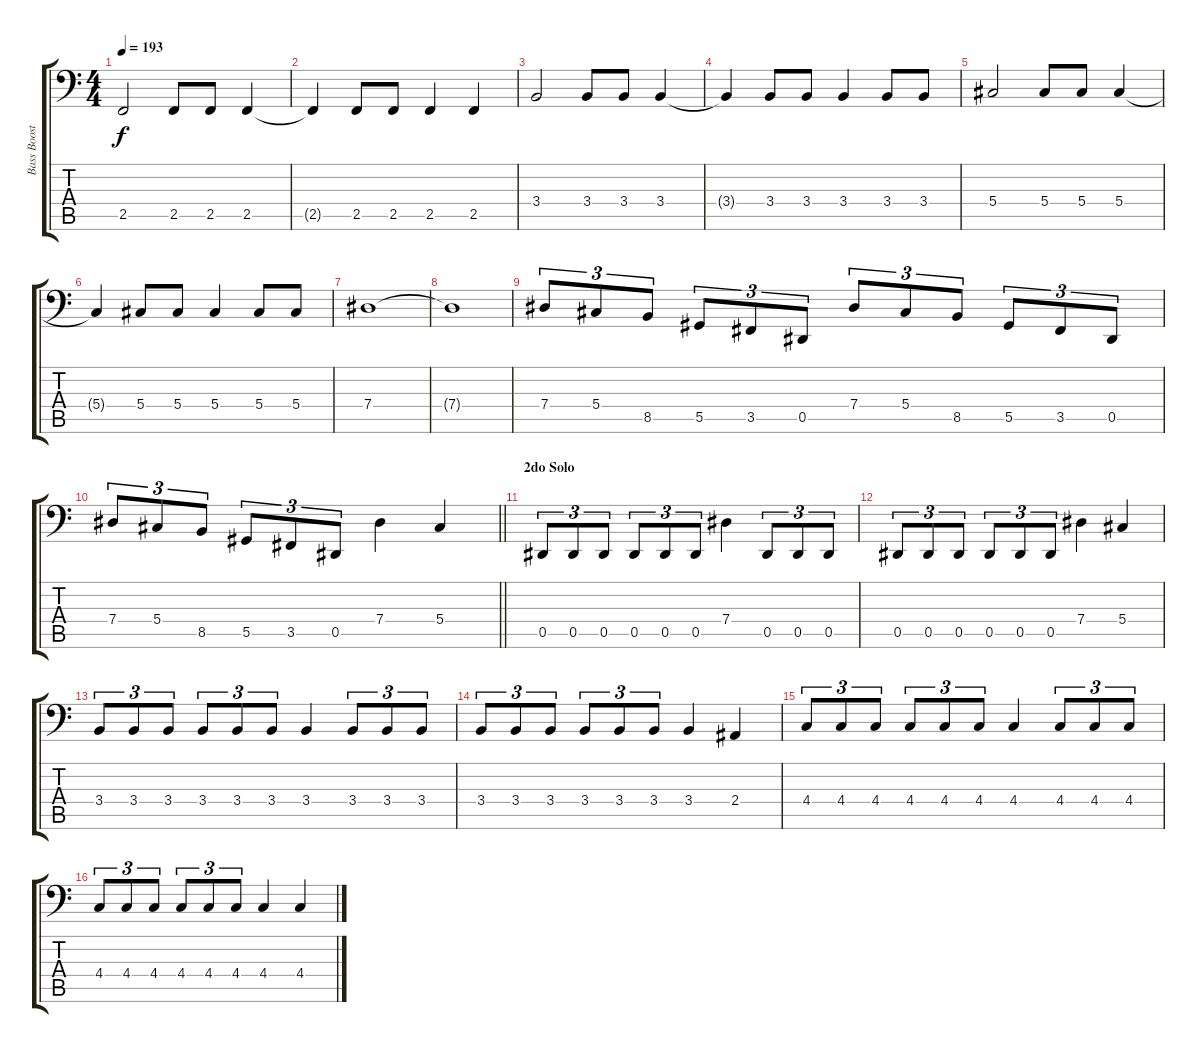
\track ("Bass Boost" "Bass Boost") {instrument slapbass1}
\staff {score tabs}
\tuning (B2 Gb2 Db2 Ab1 Eb1 Bb0) {hide}
\ts (4 4)
\tempo 193
\clef f4
\ks c
2.5.2{dy f} 2.5.8 2.5.8 2.5.4 |
2.5{t}.4 2.5.8 2.5.8 2.5.4 2.5.4 |
3.4.2 3.4.8 3.4.8 3.4.4 |
3.4{t}.4 3.4.8 3.4.8 3.4.4 3.4.8 3.4.8 |
5.4.2 5.4.8 5.4.8 5.4.4 |
5.4{t}.4 5.4.8 5.4.8 5.4.4 5.4.8 5.4.8 |
7.4.1 |
7.4{t}.1 |
7.4.8{tu (3 2)} 5.4.8{tu (3 2)} 8.5.8{tu (3 2)} 5.5.8{tu (3 2)} 3.5.8{tu (3 2)} 0.5.8{tu (3 2)} 7.4.8{tu (3 2)} 5.4.8{tu (3 2)} 8.5.8{tu (3 2)} 5.5.8{tu (3 2)} 3.5.8{tu (3 2)} 0.5.8{tu (3 2)} |
\barLineRight lightlight
7.4.8{tu (3 2)} 5.4.8{tu (3 2)} 8.5.8{tu (3 2)} 5.5.8{tu (3 2)} 3.5.8{tu (3 2)} 0.5.8{tu (3 2)} 7.4.4 5.4.4 |
\section ("" "2do Solo")
0.5.8{tu (3 2)} 0.5.8{tu (3 2)} 0.5.8{tu (3 2)} 0.5.8{tu (3 2)} 0.5.8{tu (3 2)} 0.5.8{tu (3 2)} 7.4.4 0.5.8{tu (3 2)} 0.5.8{tu (3 2)} 0.5.8{tu (3 2)} |
0.5.8{tu (3 2)} 0.5.8{tu (3 2)} 0.5.8{tu (3 2)} 0.5.8{tu (3 2)} 0.5.8{tu (3 2)} 0.5.8{tu (3 2)} 7.4.4 5.4.4 |
3.4.8{tu (3 2)} 3.4.8{tu (3 2)} 3.4.8{tu (3 2)} 3.4.8{tu (3 2)} 3.4.8{tu (3 2)} 3.4.8{tu (3 2)} 3.4.4 3.4.8{tu (3 2)} 3.4.8{tu (3 2)} 3.4.8{tu (3 2)} |
3.4.8{tu (3 2)} 3.4.8{tu (3 2)} 3.4.8{tu (3 2)} 3.4.8{tu (3 2)} 3.4.8{tu (3 2)} 3.4.8{tu (3 2)} 3.4.4 2.4.4 |
4.4.8{tu (3 2)} 4.4.8{tu (3 2)} 4.4.8{tu (3 2)} 4.4.8{tu (3 2)} 4.4.8{tu (3 2)} 4.4.8{tu (3 2)} 4.4.4 4.4.8{tu (3 2)} 4.4.8{tu (3 2)} 4.4.8{tu (3 2)} |
4.4.8{tu (3 2)} 4.4.8{tu (3 2)} 4.4.8{tu (3 2)} 4.4.8{tu (3 2)} 4.4.8{tu (3 2)} 4.4.8{tu (3 2)} 4.4.4 4.4.4
